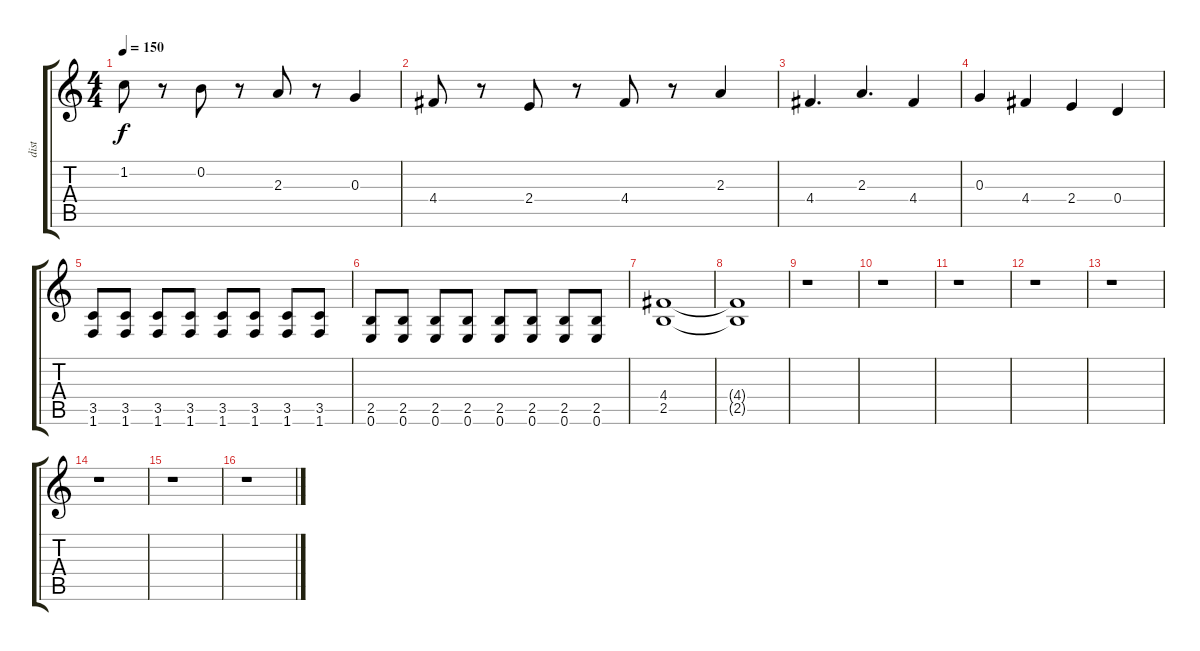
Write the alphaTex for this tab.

\track ("dist" "dist") {instrument distortionguitar}
\staff {score tabs}
\tuning (E4 B3 G3 D3 A2 E2) {hide}
\ts (4 4)
\tempo 150
\clef g2
\ks c
1.2.8{dy f} r.8 0.2.8 r.8 2.3.8 r.8 0.3.4 |
4.4.8 r.8 2.4.8 r.8 4.4.8 r.8 2.3.4 |
4.4.4{d} 2.3.4{d} 4.4.4 |
0.3.4 4.4.4 2.4.4 0.4.4 |
(3.5 1.6).8 (3.5 1.6).8 (3.5 1.6).8 (3.5 1.6).8 (3.5 1.6).8 (3.5 1.6).8 (3.5 1.6).8 (3.5 1.6).8 |
(2.5 0.6).8 (2.5 0.6).8 (2.5 0.6).8 (2.5 0.6).8 (2.5 0.6).8 (2.5 0.6).8 (2.5 0.6).8 (2.5 0.6).8 |
(4.4 2.5).1 |
(4.4{t} 2.5{t}).1 |
r.1 |
r.1 |
r.1 |
r.1 |
r.1 |
r.1 |
r.1 |
r.1
